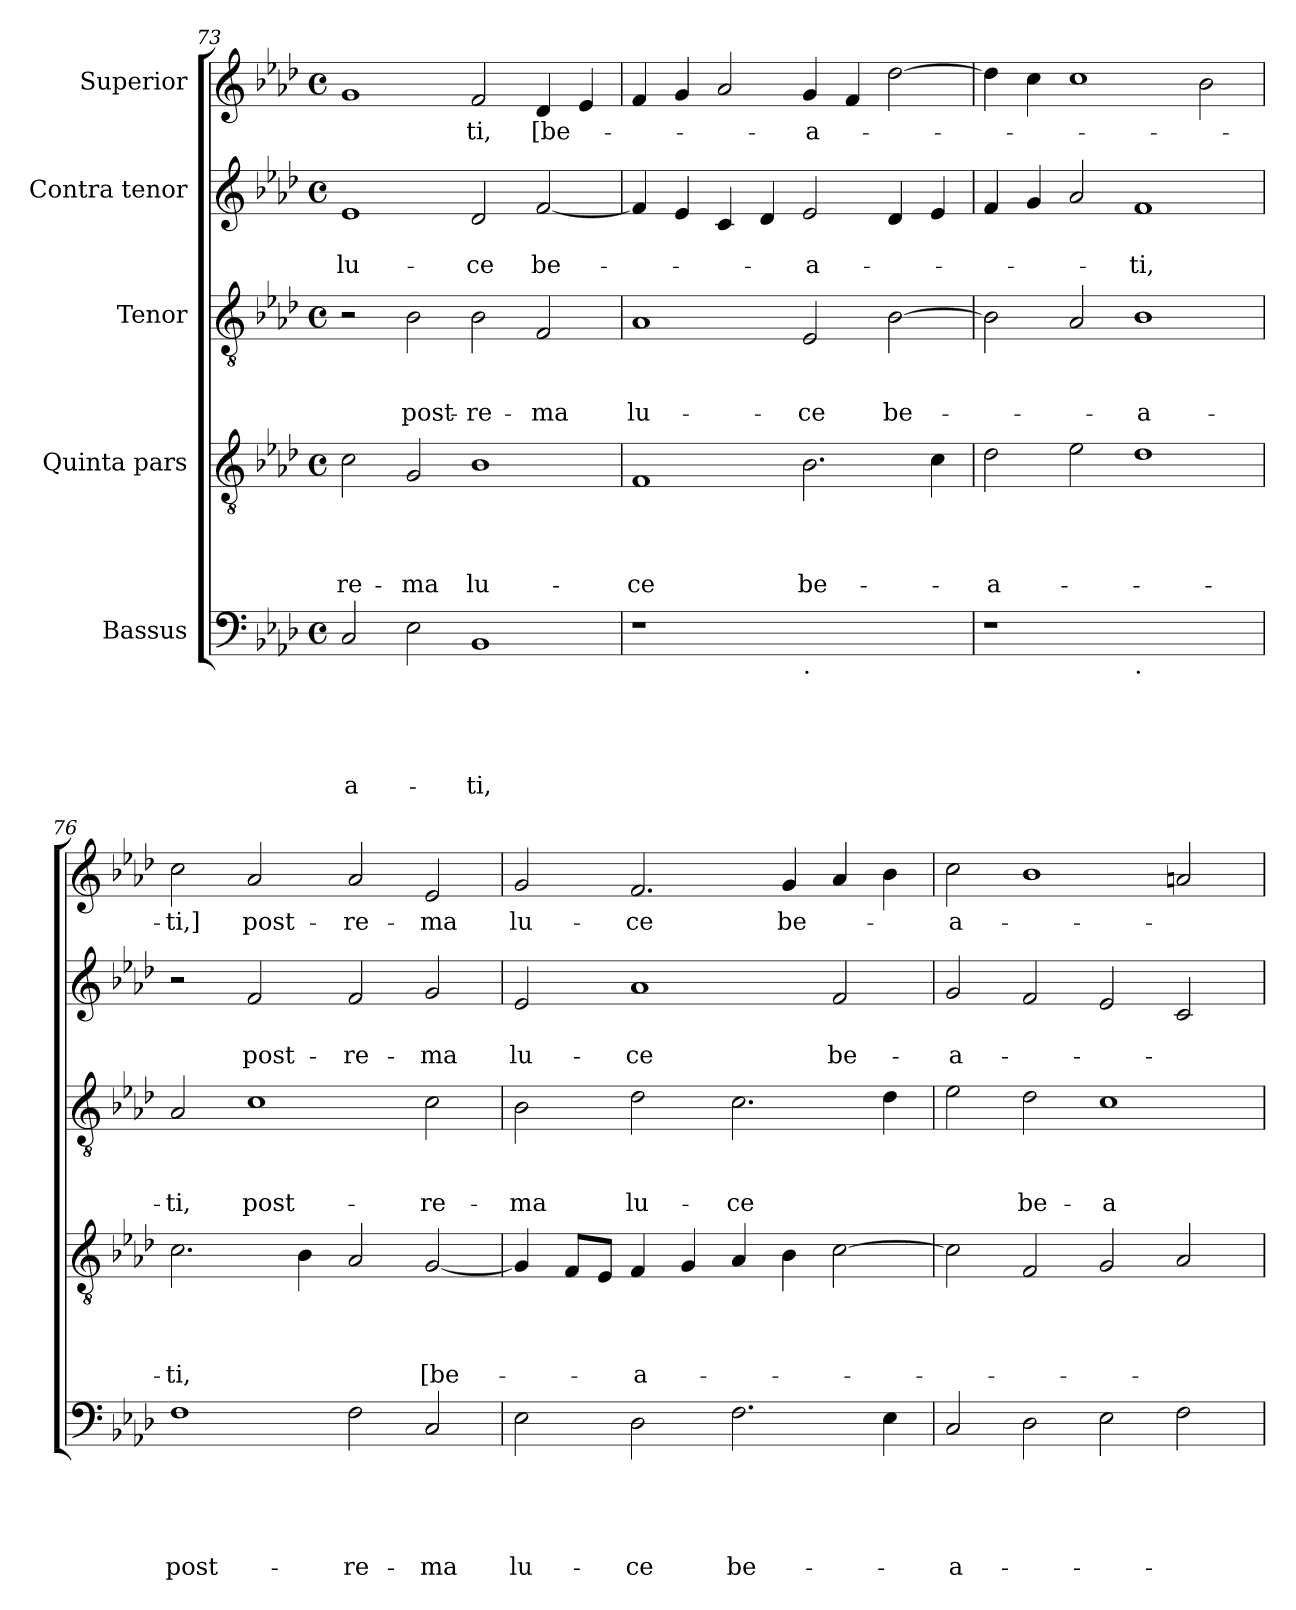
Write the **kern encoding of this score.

**kern	**text	**text	**text	**text	**text	**kern	**text	**text	**text	**text	**kern	**text	**text	**text	**kern	**text	**text	**kern	**text
*part5	*part5	*part5	*part5	*part5	*part5	*part4	*part4	*part4	*part4	*part4	*part3	*part3	*part3	*part3	*part2	*part2	*part2	*part1	*part1
*staff5	*staff5	*staff5	*staff5	*staff5	*staff5	*staff4	*staff4	*staff4	*staff4	*staff4	*staff3	*staff3	*staff3	*staff3	*staff2	*staff2	*staff2	*staff1	*staff1
*I"Bassus	*	*	*	*	*	*I"Quinta pars	*	*	*	*	*I"Tenor	*	*	*	*I"Contra tenor	*	*	*I"Superior	*
*clefF4	*	*	*	*	*	*clefGv2	*	*	*	*	*clefGv2	*	*	*	*clefG2	*	*	*clefG2	*
*k[b-e-a-d-]	*	*	*	*	*	*k[b-e-a-d-]	*	*	*	*	*k[b-e-a-d-]	*	*	*	*k[b-e-a-d-]	*	*	*k[b-e-a-d-]	*
*A-:	*	*	*	*	*	*A-:	*	*	*	*	*A-:	*	*	*	*A-:	*	*	*A-:	*
*M4/4	*	*	*	*	*	*M4/4	*	*	*	*	*M4/4	*	*	*	*M4/4	*	*	*M4/4	*
*met(c)	*	*	*	*	*	*met(c)	*	*	*	*	*met(c)	*	*	*	*met(c)	*	*	*met(c)	*
=73	=73	=73	=73	=73	=73	=73	=73	=73	=73	=73	=73	=73	=73	=73	=73	=73	=73	=73	=73
!	!	!	!	!	!LO:LY:b	!	!	!	!	!LO:LY:b	!	!	!	!	!	!	!LO:LY:b	!	!
2C/	.	.	.	.	-a-	2c\	.	.	.	-re-	2r	.	.	.	1e-	.	lu-	1g	.
!	!	!	!	!	!	!	!	!	!	!LO:LY:b	!	!	!	!LO:LY:b	!	!	!	!	!
2E-\	.	.	.	.	.	2G/	.	.	.	-ma	2B-\	.	.	post-	.	.	.	.	.
!	!	!	!	!	!LO:LY:b	!	!	!	!	!LO:LY:b	!	!	!	!LO:LY:b	!	!	!LO:LY:b	!	!LO:LY:b
1BB-	.	.	.	.	-ti,	1B-	.	.	.	lu-	2B-\	.	.	-re-	2d-/	.	-ce	2f/	-ti,
!	!	!	!	!	!	!	!	!	!	!	!	!	!	!LO:LY:b	!	!	!LO:LY:b	!	!LO:LY:b
.	.	.	.	.	.	.	.	.	.	.	2F/	.	.	-ma	[<2f/	.	be-	4d-/	[be-
.	.	.	.	.	.	.	.	.	.	.	.	.	.	.	.	.	.	4e-/	.
=74	=74	=74	=74	=74	=74	=74	=74	=74	=74	=74	=74	=74	=74	=74	=74	=74	=74	=74	=74
!	!	!	!	!	!	!	!	!	!	!LO:LY:b	!	!	!	!LO:LY:b	!	!	!	!	!
1r	.	.	.	.	.	1F	.	.	.	-ce	1A-	.	.	lu-	4f/]	.	.	4f/	.
.	.	.	.	.	.	.	.	.	.	.	.	.	.	.	4e-/	.	.	4g/	.
.	.	.	.	.	.	.	.	.	.	.	.	.	.	.	4c/	.	.	2a-/	.
.	.	.	.	.	.	.	.	.	.	.	.	.	.	.	4d-/	.	.	.	.
!LO:TX:b:t=.	!	!	!	!	!	!	!	!	!	!	!	!	!	!	!	!	!	!	!
!	!	!	!	!	!	!	!	!	!	!LO:LY:b	!	!	!	!LO:LY:b	!	!	!LO:LY:b	!	!LO:LY:b
1ryy	.	.	.	.	.	2.B-\	.	.	.	be-	2E-/	.	.	-ce	2e-/	.	-a-	4g/	-a-
.	.	.	.	.	.	.	.	.	.	.	.	.	.	.	.	.	.	4f/	.
!	!	!	!	!	!	!	!	!	!	!	!	!	!	!LO:LY:b	!	!	!	!	!
.	.	.	.	.	.	.	.	.	.	.	[<2B-\	.	.	be-	4d-/	.	.	[<2dd-\	.
.	.	.	.	.	.	4c\	.	.	.	.	.	.	.	.	4e-/	.	.	.	.
!!LO:LB:g=z
=75	=75	=75	=75	=75	=75	=75	=75	=75	=75	=75	=75	=75	=75	=75	=75	=75	=75	=75	=75
!	!	!	!	!	!	!	!	!	!	!LO:LY:b	!	!	!	!	!	!	!	!	!
1r	.	.	.	.	.	2d-\	.	.	.	-a-	2B-\]	.	.	.	4f/	.	.	4dd-\]	.
.	.	.	.	.	.	.	.	.	.	.	.	.	.	.	4g/	.	.	4cc\	.
.	.	.	.	.	.	2e-\	.	.	.	.	2A-/	.	.	.	2a-/	.	.	1cc	.
!LO:TX:b:t=.	!	!	!	!	!	!	!	!	!	!	!	!	!	!	!	!	!	!	!
!	!	!	!	!	!	!	!	!	!	!	!	!	!	!LO:LY:b:rj	!	!	!LO:LY:b	!	!
1ryy	.	.	.	.	.	1d-	.	.	.	.	1B-	.	.	-a-	1f	.	-ti,	.	.
.	.	.	.	.	.	.	.	.	.	.	.	.	.	.	.	.	.	2b-\	.
=76	=76	=76	=76	=76	=76	=76	=76	=76	=76	=76	=76	=76	=76	=76	=76	=76	=76	=76	=76
!	!	!	!	!	!LO:LY:b	!	!	!	!	!LO:LY:b	!	!	!	!LO:LY:b	!	!	!	!	!LO:LY:b
1F	.	.	.	.	post-	2.c\	.	.	.	-ti,	2A-/	.	.	-ti,	2r	.	.	2cc\	-ti,]
!	!	!	!	!	!	!	!	!	!	!	!	!	!	!LO:LY:b	!	!	!LO:LY:b	!	!LO:LY:b
.	.	.	.	.	.	.	.	.	.	.	1c	.	.	post-	2f/	.	post-	2a-/	post-
.	.	.	.	.	.	4B-\	.	.	.	.	.	.	.	.	.	.	.	.	.
!	!	!	!	!	!LO:LY:b	!	!	!	!	!	!	!	!	!	!	!	!LO:LY:b	!	!LO:LY:b
2F\	.	.	.	.	-re-	2A-/	.	.	.	.	.	.	.	.	2f/	.	-re-	2a-/	-re-
!	!	!	!	!	!LO:LY:b	!	!	!	!	!LO:LY:b	!	!	!	!LO:LY:b	!	!	!LO:LY:b	!	!LO:LY:b
2C/	.	.	.	.	-ma	[<2G/	.	.	.	[be-	2c\	.	.	-re-	2g/	.	-ma	2e-/	-ma
=77	=77	=77	=77	=77	=77	=77	=77	=77	=77	=77	=77	=77	=77	=77	=77	=77	=77	=77	=77
!	!	!	!	!	!LO:LY:b	!	!	!	!	!	!	!	!	!LO:LY:b	!	!	!LO:LY:b	!	!LO:LY:b
2E-\	.	.	.	.	lu-	4G/]	.	.	.	.	2B-\	.	.	-ma	2e-/	.	lu-	2g/	lu-
.	.	.	.	.	.	8F/L	.	.	.	.	.	.	.	.	.	.	.	.	.
.	.	.	.	.	.	8E-/J	.	.	.	.	.	.	.	.	.	.	.	.	.
!	!	!	!	!	!LO:LY:b	!	!	!	!	!LO:LY:b	!	!	!	!LO:LY:b	!	!	!LO:LY:b	!	!LO:LY:b
2D-\	.	.	.	.	-ce	4F/	.	.	.	-a-	2d-\	.	.	lu-	1a-	.	-ce	2.f/	-ce
.	.	.	.	.	.	4G/	.	.	.	.	.	.	.	.	.	.	.	.	.
!	!	!	!	!	!LO:LY:b	!	!	!	!	!	!	!	!	!LO:LY:b	!	!	!	!	!
2.F\	.	.	.	.	be-	4A-/	.	.	.	.	2.c\	.	.	-ce	.	.	.	.	.
!	!	!	!	!	!	!	!	!	!	!	!	!	!	!	!	!	!	!	!LO:LY:b
.	.	.	.	.	.	4B-\	.	.	.	.	.	.	.	.	.	.	.	4g/	be-
!	!	!	!	!	!	!	!	!	!	!	!	!	!	!	!	!	!LO:LY:b	!	!
.	.	.	.	.	.	[<2c\	.	.	.	.	.	.	.	.	2f/	.	be-	4a-/	.
4E-\	.	.	.	.	.	.	.	.	.	.	4d-\	.	.	.	.	.	.	4b-\	.
!!LO:LB:g=z
=78	=78	=78	=78	=78	=78	=78	=78	=78	=78	=78	=78	=78	=78	=78	=78	=78	=78	=78	=78
!	!	!	!	!	!LO:LY:b	!	!	!	!	!	!	!	!	!	!	!	!LO:LY:b	!	!LO:LY:b
*	*	*	*	*	*	*^	*	*	*	*	*	*	*	*	*	*	*	*	*
2C/	.	.	.	.	-a-	2c\]	1ryy	.	.	.	.	2e-\	.	.	.	2g/	.	-a-	2cc\	-a-
!	!	!	!	!	!	!	!	!	!	!	!	!	!	!	!LO:LY:b	!	!	!	!	!
2D-\	.	.	.	.	.	2F/	.	.	.	.	.	2d-\	.	.	be-	2f/	.	.	1b-	.
!	!	!	!	!	!	!	!	!	!	!	!	!	!	!	!LO:LY:b:rj	!	!	!	!	!
2E-\	.	.	.	.	.	2G/	2ryy	.	.	.	.	1c	.	.	-a-	2e-/	.	.	.	.
2F\	.	.	.	.	.	2A-/	32ryy	.	.	.	.	.	.	.	.	2c/	.	.	2an/	.
.	.	.	.	.	.	.	4...ryy	.	.	.	.	.	.	.	.	.	.	.	.	.
*	*	*	*	*	*	*v	*v	*	*	*	*	*	*	*	*	*	*	*	*	*
=	=	=	=	=	=	=	=	=	=	=	=	=	=	=	=	=	=	=	=
*-	*-	*-	*-	*-	*-	*-	*-	*-	*-	*-	*-	*-	*-	*-	*-	*-	*-	*-	*-
